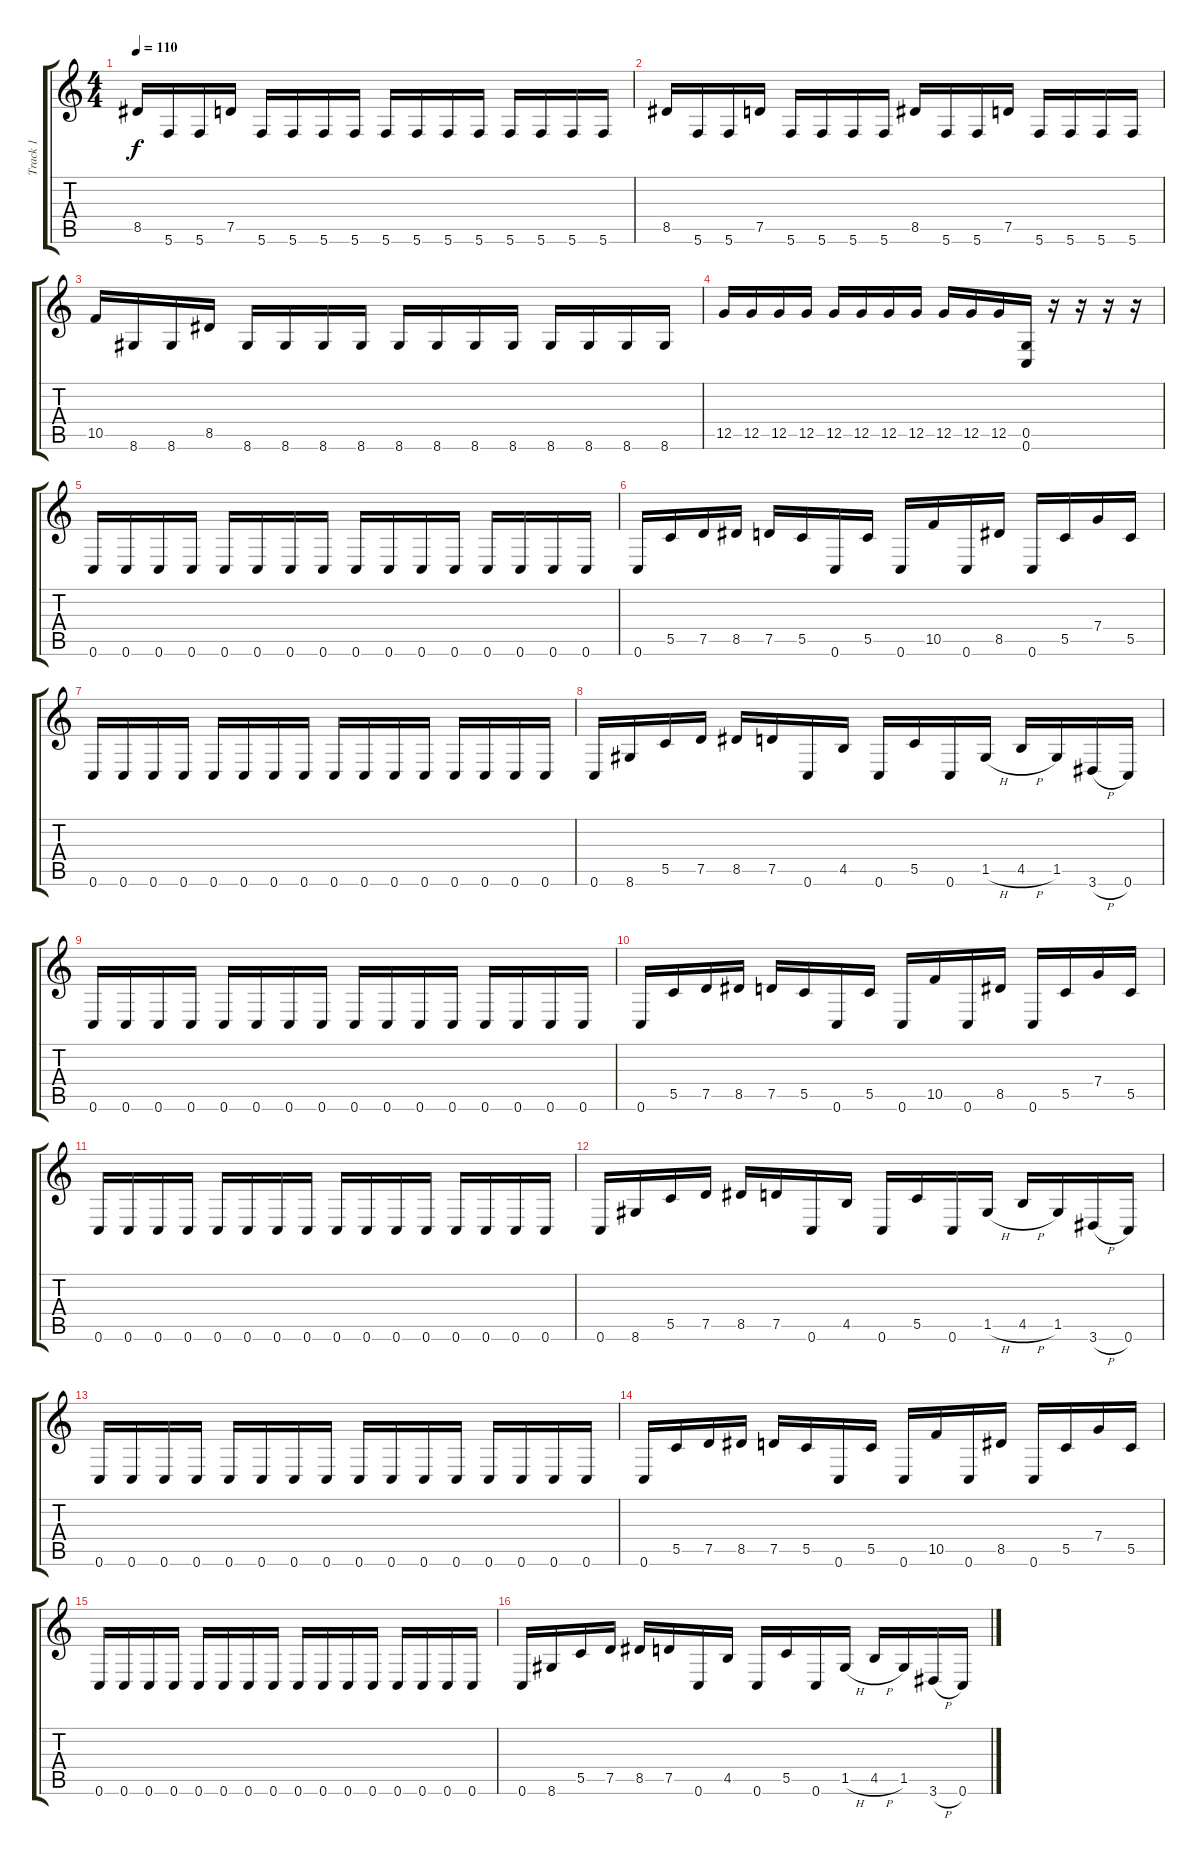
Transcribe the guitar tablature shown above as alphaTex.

\track ("Track 1" "Track 1") {instrument overdrivenguitar}
\staff {score tabs}
\tuning (D4 A3 F3 C3 G2 C2) {hide}
\ts (4 4)
\tempo 110
\clef g2
\ks c
8.5.16{dy f} 5.6.16 5.6.16 7.5.16 5.6.16 5.6.16 5.6.16 5.6.16 5.6.16 5.6.16 5.6.16 5.6.16 5.6.16 5.6.16 5.6.16 5.6.16 |
8.5.16 5.6.16 5.6.16 7.5.16 5.6.16 5.6.16 5.6.16 5.6.16 8.5.16 5.6.16 5.6.16 7.5.16 5.6.16 5.6.16 5.6.16 5.6.16 |
10.5.16 8.6.16 8.6.16 8.5.16 8.6.16 8.6.16 8.6.16 8.6.16 8.6.16 8.6.16 8.6.16 8.6.16 8.6.16 8.6.16 8.6.16 8.6.16 |
12.5.16 12.5.16 12.5.16 12.5.16 12.5.16 12.5.16 12.5.16 12.5.16 12.5.16 12.5.16 12.5.16 (0.5 0.6).16 r.16 r.16 r.16 r.16 |
0.6.16 0.6.16 0.6.16 0.6.16 0.6.16 0.6.16 0.6.16 0.6.16 0.6.16 0.6.16 0.6.16 0.6.16 0.6.16 0.6.16 0.6.16 0.6.16 |
0.6.16 5.5.16 7.5.16 8.5.16 7.5.16 5.5.16 0.6.16 5.5.16 0.6.16 10.5.16 0.6.16 8.5.16 0.6.16 5.5.16 7.4.16 5.5.16 |
0.6.16 0.6.16 0.6.16 0.6.16 0.6.16 0.6.16 0.6.16 0.6.16 0.6.16 0.6.16 0.6.16 0.6.16 0.6.16 0.6.16 0.6.16 0.6.16 |
0.6.16 8.6.16 5.5.16 7.5.16 8.5.16 7.5.16 0.6.16 4.5.16 0.6.16 5.5.16 0.6.16 1.5{h}.16 4.5{h}.16 1.5.16 3.6{h}.16 0.6.16 |
0.6.16 0.6.16 0.6.16 0.6.16 0.6.16 0.6.16 0.6.16 0.6.16 0.6.16 0.6.16 0.6.16 0.6.16 0.6.16 0.6.16 0.6.16 0.6.16 |
0.6.16 5.5.16 7.5.16 8.5.16 7.5.16 5.5.16 0.6.16 5.5.16 0.6.16 10.5.16 0.6.16 8.5.16 0.6.16 5.5.16 7.4.16 5.5.16 |
0.6.16 0.6.16 0.6.16 0.6.16 0.6.16 0.6.16 0.6.16 0.6.16 0.6.16 0.6.16 0.6.16 0.6.16 0.6.16 0.6.16 0.6.16 0.6.16 |
0.6.16 8.6.16 5.5.16 7.5.16 8.5.16 7.5.16 0.6.16 4.5.16 0.6.16 5.5.16 0.6.16 1.5{h}.16 4.5{h}.16 1.5.16 3.6{h}.16 0.6.16 |
0.6.16 0.6.16 0.6.16 0.6.16 0.6.16 0.6.16 0.6.16 0.6.16 0.6.16 0.6.16 0.6.16 0.6.16 0.6.16 0.6.16 0.6.16 0.6.16 |
0.6.16 5.5.16 7.5.16 8.5.16 7.5.16 5.5.16 0.6.16 5.5.16 0.6.16 10.5.16 0.6.16 8.5.16 0.6.16 5.5.16 7.4.16 5.5.16 |
0.6.16 0.6.16 0.6.16 0.6.16 0.6.16 0.6.16 0.6.16 0.6.16 0.6.16 0.6.16 0.6.16 0.6.16 0.6.16 0.6.16 0.6.16 0.6.16 |
0.6.16 8.6.16 5.5.16 7.5.16 8.5.16 7.5.16 0.6.16 4.5.16 0.6.16 5.5.16 0.6.16 1.5{h}.16 4.5{h}.16 1.5.16 3.6{h}.16 0.6.16
